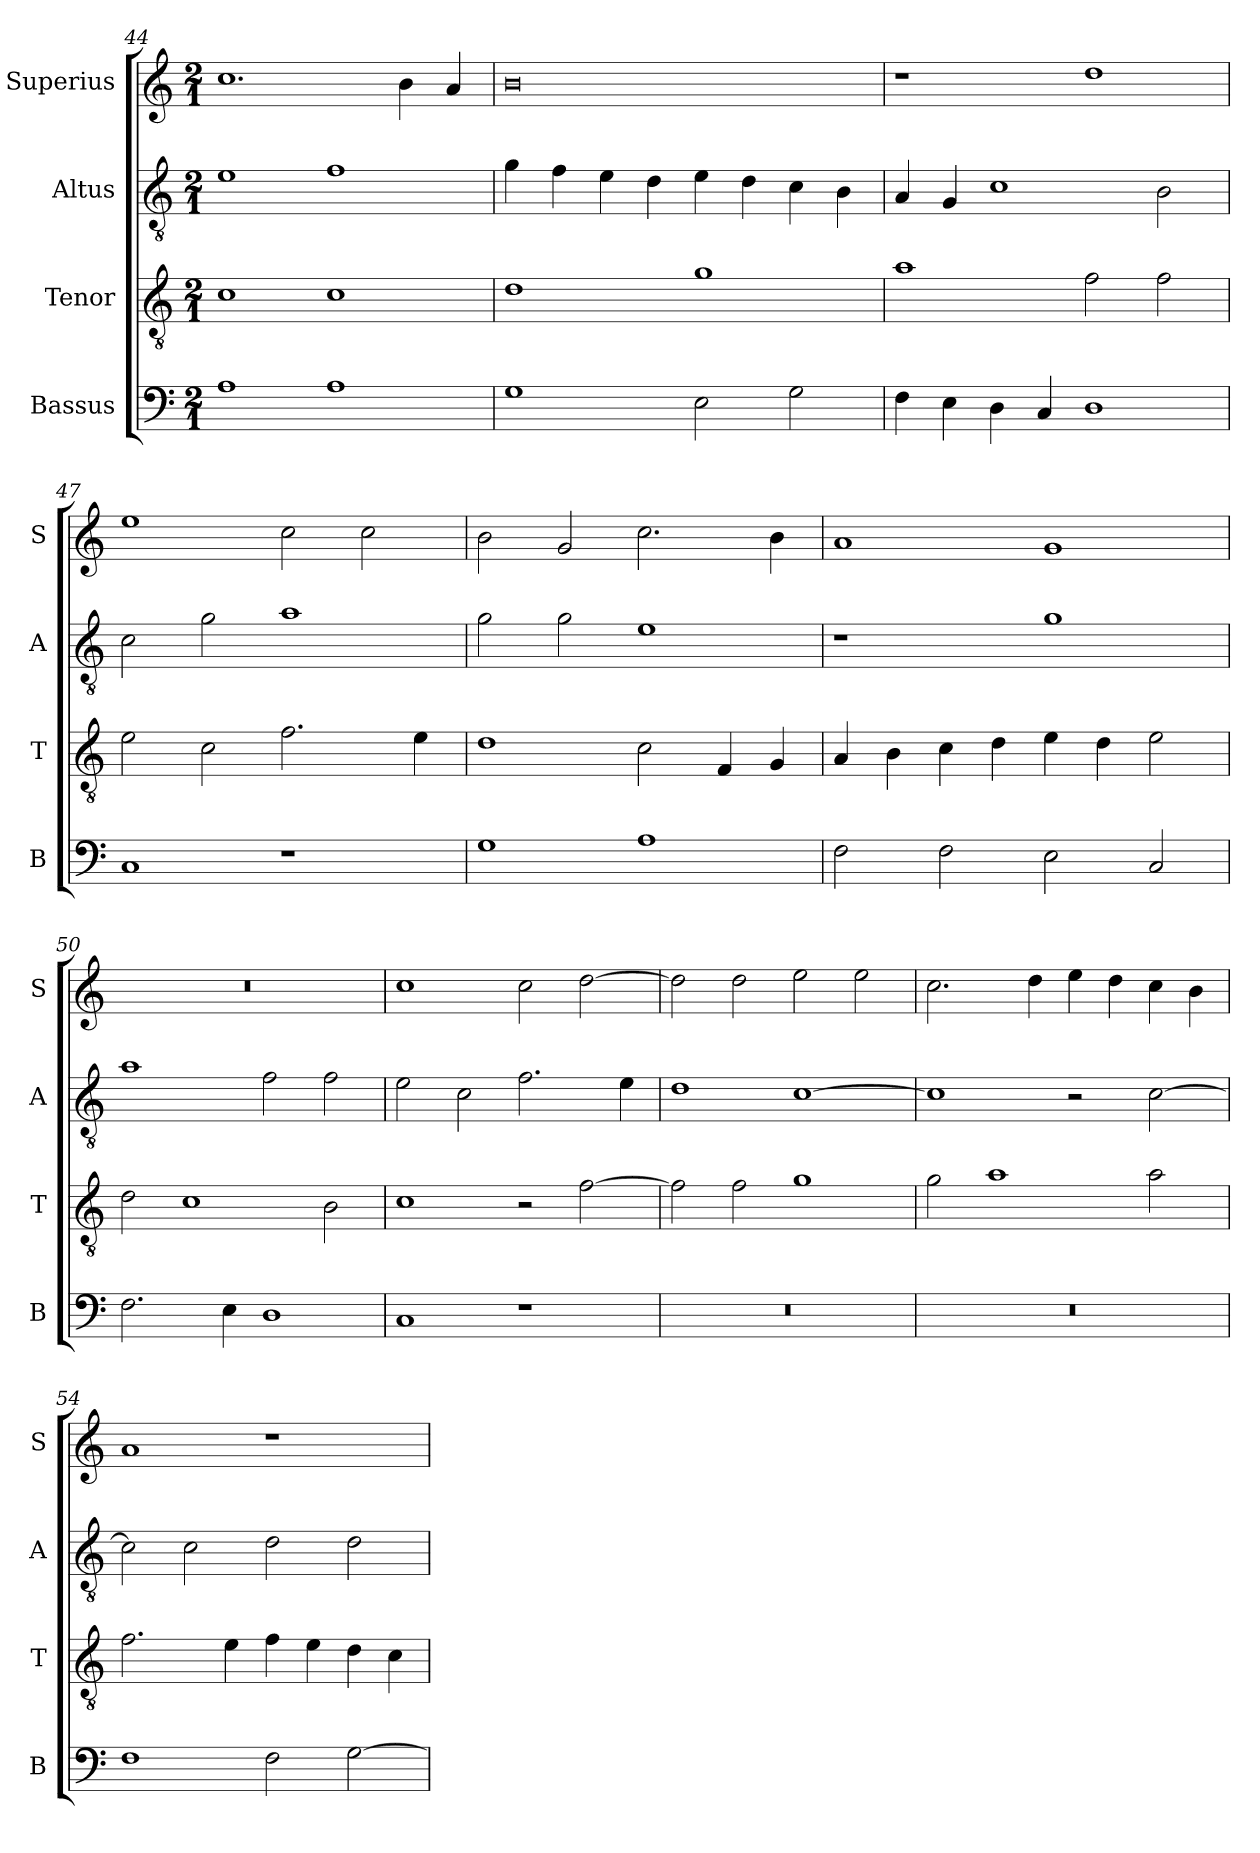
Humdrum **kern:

**kern	**kern	**kern	**kern
*part4	*part3	*part2	*part1
*staff4	*staff3	*staff2	*staff1
*I"Bassus	*I"Tenor	*I"Altus	*I"Superius
*I'B	*I'T	*I'A	*I'S
*clefF4	*clefGv2	*clefGv2	*clefG2
*k[]	*k[]	*k[]	*k[]
*C:	*C:	*C:	*C:
*M2/1	*M2/1	*M2/1	*M2/1
=44	=44	=44	=44
1A	1c	1e	1.cc
1A	1c	1f	.
.	.	.	4b
.	.	.	4a
=45	=45	=45	=45
1G	1d	4g	0b
.	.	4f	.
.	.	4e	.
.	.	4d	.
2E	1g	4e	.
.	.	4d	.
2G	.	4c	.
.	.	4B	.
=46	=46	=46	=46
4F	1a	4A	1r
4E	.	4G	.
4D	.	1c	.
4C	.	.	.
1D	2f	.	1dd
.	2f	2B	.
=47	=47	=47	=47
1C	2e	2c	1ee
.	2c	2g	.
1r	2.f	1a	2cc
.	.	.	2cc
.	4e	.	.
=48	=48	=48	=48
1G	1d	2g	2b
.	.	2g	2g
1A	2c	1e	2.cc
.	4F	.	.
.	4G	.	4b
=49	=49	=49	=49
2F	4A	1r	1a
.	4B	.	.
2F	4c	.	.
.	4d	.	.
2E	4e	1g	1g
.	4d	.	.
2C	2e	.	.
=50	=50	=50	=50
2.F	2d	1a	0r
.	1c	.	.
4E	.	.	.
1D	.	2f	.
.	2B	2f	.
=51	=51	=51	=51
1C	1c	2e	1cc
.	.	2c	.
1r	2r	2.f	2cc
.	[2f	.	[2dd
.	.	4e	.
=52	=52	=52	=52
0r	2f]	1d	2dd]
.	2f	.	2dd
.	1g	[1c	2ee
.	.	.	2ee
=53	=53	=53	=53
0r	2g	1c]	2.cc
.	1a	.	.
.	.	.	4dd
.	.	2r	4ee
.	.	.	4dd
.	2a	[2c	4cc
.	.	.	4b
=54	=54	=54	=54
1F	2.f	2c]	1a
.	.	2c	.
.	4e	.	.
2F	4f	2d	1r
.	4e	.	.
[2G	4d	2d	.
.	4c	.	.
=	=	=	=
*-	*-	*-	*-
